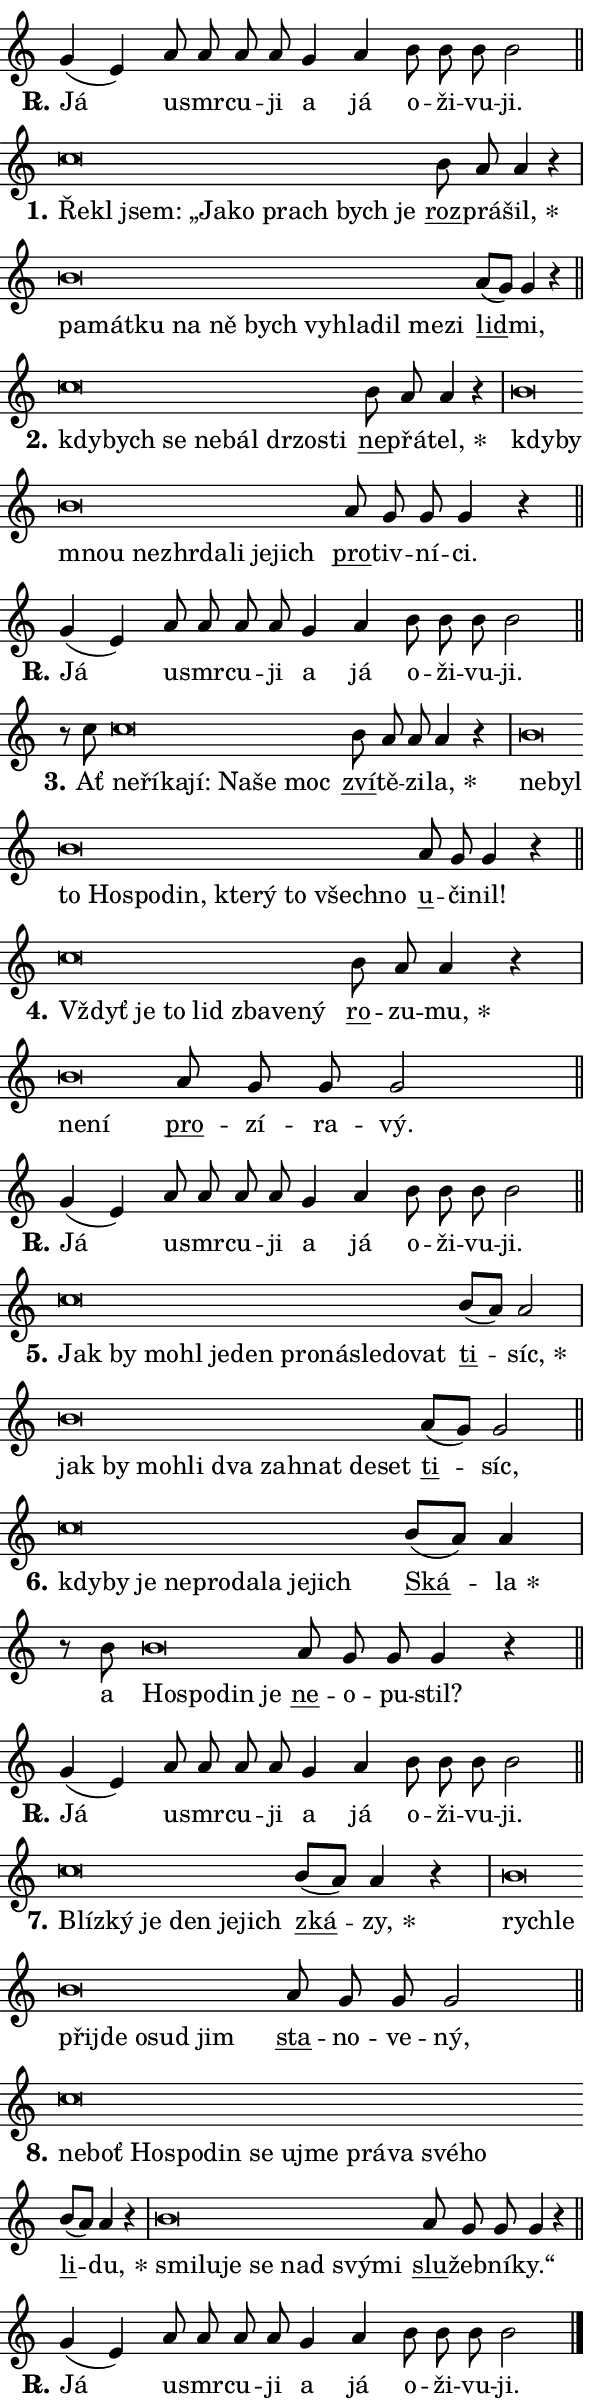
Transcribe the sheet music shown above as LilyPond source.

\version "2.24.0"
\header { tagline = "" }
\paper {
  indent = 0\cm
  top-margin = 0\cm
  right-margin = 0.13\cm % to fit lyric hyphens
  bottom-margin = 0\cm
  left-margin = 0\cm
  paper-width = 10\cm
  page-breaking = #ly:one-page-breaking
  system-system-spacing.basic-distance = #11
  score-system-spacing.basic-distance = #11
  ragged-last = ##f
}


%% Author: Thomas Morley
%% https://lists.gnu.org/archive/html/lilypond-user/2020-05/msg00002.html
#(define (line-position grob)
"Returns position of @var[grob} in current system:
   @code{'start}, if at first time-step
   @code{'end}, if at last time-step
   @code{'middle} otherwise
"
  (let* ((col (ly:item-get-column grob))
         (ln (ly:grob-object col 'left-neighbor))
         (rn (ly:grob-object col 'right-neighbor))
         (col-to-check-left (if (ly:grob? ln) ln col))
         (col-to-check-right (if (ly:grob? rn) rn col))
         (break-dir-left
           (and
             (ly:grob-property col-to-check-left 'non-musical #f)
             (ly:item-break-dir col-to-check-left)))
         (break-dir-right
           (and
             (ly:grob-property col-to-check-right 'non-musical #f)
             (ly:item-break-dir col-to-check-right))))
        (cond ((eqv? 1 break-dir-left) 'start)
              ((eqv? -1 break-dir-right) 'end)
              (else 'middle))))

#(define (tranparent-at-line-position vctor)
  (lambda (grob)
  "Relying on @code{line-position} select the relevant enry from @var{vctor}.
Used to determine transparency,"
    (case (line-position grob)
      ((end) (not (vector-ref vctor 0)))
      ((middle) (not (vector-ref vctor 1)))
      ((start) (not (vector-ref vctor 2))))))

noteHeadBreakVisibility =
#(define-music-function (break-visibility)(vector?)
"Makes @code{NoteHead}s transparent relying on @var{break-visibility}"
#{
  \override NoteHead.transparent =
    #(tranparent-at-line-position break-visibility)
#})

#(define delete-ledgers-for-transparent-note-heads
  (lambda (grob)
    "Reads whether a @code{NoteHead} is transparent.
If so this @code{NoteHead} is removed from @code{'note-heads} from
@var{grob}, which is supposed to be @code{LedgerLineSpanner}.
As a result ledgers are not printed for this @code{NoteHead}"
    (let* ((nhds-array (ly:grob-object grob 'note-heads))
           (nhds-list
             (if (ly:grob-array? nhds-array)
                 (ly:grob-array->list nhds-array)
                 '()))
           ;; Relies on the transparent-property being done before
           ;; Staff.LedgerLineSpanner.after-line-breaking is executed.
           ;; This is fragile ...
           (to-keep
             (remove
               (lambda (nhd)
                 (ly:grob-property nhd 'transparent #f))
               nhds-list)))
      ;; TODO find a better method to iterate over grob-arrays, similiar
      ;; to filter/remove etc for lists
      ;; For now rebuilt from scratch
      (set! (ly:grob-object grob 'note-heads)  '())
      (for-each
        (lambda (nhd)
          (ly:pointer-group-interface::add-grob grob 'note-heads nhd))
        to-keep))))

squashNotes = {
  \override NoteHead.X-extent = #'(-0.2 . 0.2)
  \override NoteHead.Y-extent = #'(-0.75 . 0)
  \override NoteHead.stencil =
    #(lambda (grob)
       (let ((pos (ly:grob-property grob 'staff-position)))
         (begin
           (if (< pos -7) (display "ERROR: Lower brevis then expected\n") (display ""))
           (if (<= pos -6) ly:text-interface::print ly:note-head::print))))
}
unSquashNotes = {
  \revert NoteHead.X-extent
  \revert NoteHead.Y-extent
  \revert NoteHead.stencil
}

hideNotes = \noteHeadBreakVisibility #begin-of-line-visible
unHideNotes = \noteHeadBreakVisibility #all-visible

% work-around for resetting accidentals
% https://lilypond.org/doc/v2.23/Documentation/notation/displaying-rhythms#unmetered-music
cadenzaMeasure = {
  \cadenzaOff
  \partial 1024 s1024
  \cadenzaOn
}

#(define-markup-command (accent layout props text) (markup?)
  "Underline accented syllable"
  (interpret-markup layout props
    #{\markup \override #'(offset . 4.3) \underline { #text }#}))

responsum = \markup \concat {
  "R" \hspace #-1.05 \path #0.1 #'((moveto 0 0.07) (lineto 0.9 0.8)) \hspace #0.05 "."
}

spaceSize = #0.6828661417322834 % exact space size for TeX Gyre Schola

\layout {
  \context {
    \Staff
    \remove "Time_signature_engraver"
    \override LedgerLineSpanner.after-line-breaking = #delete-ledgers-for-transparent-note-heads
  }
  \context {
    \Lyrics {
      \override LyricSpace.minimum-distance = \spaceSize
      \override LyricText.font-name = #"TeX Gyre Schola"
      \override LyricText.font-size = 1
      \override StanzaNumber.font-name = #"TeX Gyre Schola Bold"
      \override StanzaNumber.font-size = 1
    }
  }
  \context {
    \Score 
    \override NoteHead.text =
      #(lambda (grob) 
        (let ((pos (ly:grob-property grob 'staff-position)))
          #{\markup {
            \combine
              \halign #-0.55 \raise #(if (= pos -6) 0 0.5) \override #'(thickness . 2) \draw-line #'(3.2 . 0)
              \musicglyph "noteheads.sM1"
          }#}))
  }
}

% magnetic-lyrics.ily
%
%   written by
%     Jean Abou Samra <jean@abou-samra.fr>
%     Werner Lemberg <wl@gnu.org>
%
%   adapted by
%     Jiri Hon <jiri.hon@gmail.com>
%
% Version 2022-Apr-15

% https://www.mail-archive.com/lilypond-user@gnu.org/msg149350.html

#(define (Left_hyphen_pointer_engraver context)
   "Collect syllable-hyphen-syllable occurrences in lyrics and store
them in properties.  This engraver only looks to the left.  For
example, if the lyrics input is @code{foo -- bar}, it does the
following.

@itemize @bullet
@item
Set the @code{text} property of the @code{LyricHyphen} grob between
@q{foo} and @q{bar} to @code{foo}.

@item
Set the @code{left-hyphen} property of the @code{LyricText} grob with
text @q{foo} to the @code{LyricHyphen} grob between @q{foo} and
@q{bar}.
@end itemize

Use this auxiliary engraver in combination with the
@code{lyric-@/text::@/apply-@/magnetic-@/offset!} hook."
   (let ((hyphen #f)
         (text #f))
     (make-engraver
      (acknowledgers
       ((lyric-syllable-interface engraver grob source-engraver)
        (set! text grob)))
      (end-acknowledgers
       ((lyric-hyphen-interface engraver grob source-engraver)
        ;(when (not (grob::has-interface grob 'lyric-space-interface))
          (set! hyphen grob)));)
      ((stop-translation-timestep engraver)
       (when (and text hyphen)
         (ly:grob-set-object! text 'left-hyphen hyphen))
       (set! text #f)
       (set! hyphen #f)))))

#(define (lyric-text::apply-magnetic-offset! grob)
   "If the space between two syllables is less than the value in
property @code{LyricText@/.details@/.squash-threshold}, move the right
syllable to the left so that it gets concatenated with the left
syllable.

Use this function as a hook for
@code{LyricText@/.after-@/line-@/breaking} if the
@code{Left_@/hyphen_@/pointer_@/engraver} is active."
   (let ((hyphen (ly:grob-object grob 'left-hyphen #f)))
     (when hyphen
       (let ((left-text (ly:spanner-bound hyphen LEFT)))
         (when (grob::has-interface left-text 'lyric-syllable-interface)
           (let* ((common (ly:grob-common-refpoint grob left-text X))
                  (this-x-ext (ly:grob-extent grob common X))
                  (left-x-ext
                   (begin
                     ;; Trigger magnetism for left-text.
                     (ly:grob-property left-text 'after-line-breaking)
                     (ly:grob-extent left-text common X)))
                  ;; `delta` is the gap width between two syllables.
                  (delta (- (interval-start this-x-ext)
                            (interval-end left-x-ext)))
                  (details (ly:grob-property grob 'details))
                  (threshold (assoc-get 'squash-threshold details 0.2)))
             (when (< delta threshold)
               (let* (;; We have to manipulate the input text so that
                      ;; ligatures crossing syllable boundaries are not
                      ;; disabled.  For languages based on the Latin
                      ;; script this is essentially a beautification.
                      ;; However, for non-Western scripts it can be a
                      ;; necessity.
                      (lt (ly:grob-property left-text 'text))
                      (rt (ly:grob-property grob 'text))
                      (is-space (grob::has-interface hyphen 'lyric-space-interface))
                      (space (if is-space " " ""))
                      (extra-delta (if is-space spaceSize 0))
                      ;; Append new syllable.
                      (ltrt-space (if (and (string? lt) (string? rt))
                                (string-append lt space rt)
                                (make-concat-markup (list lt space rt))))
                      ;; Right-align `ltrt` to the right side.
                      (ltrt-space-markup (grob-interpret-markup
                               grob
                               (make-translate-markup
                                (cons (interval-length this-x-ext) 0)
                                (make-right-align-markup ltrt-space)))))
                 (begin
                   ;; Don't print `left-text`.
                   (ly:grob-set-property! left-text 'stencil #f)
                   ;; Set text and stencil (which holds all collected
                   ;; syllables so far) and shift it to the left.
                   (ly:grob-set-property! grob 'text ltrt-space)
                   (ly:grob-set-property! grob 'stencil ltrt-space-markup)
                   (ly:grob-translate-axis! grob (- (- delta extra-delta)) X))))))))))


#(define (lyric-hyphen::displace-bounds-first grob)
   ;; Make very sure this callback isn't triggered too early.
   (let ((left (ly:spanner-bound grob LEFT))
         (right (ly:spanner-bound grob RIGHT)))
     (ly:grob-property left 'after-line-breaking)
     (ly:grob-property right 'after-line-breaking)
     (ly:lyric-hyphen::print grob)))

squashThreshold = #0.4

\layout {
  \context {
    \Lyrics
    \consists #Left_hyphen_pointer_engraver
    \override LyricText.after-line-breaking =
      #lyric-text::apply-magnetic-offset!
    \override LyricHyphen.stencil = #lyric-hyphen::displace-bounds-first
    \override LyricText.details.squash-threshold = \squashThreshold
    \override LyricHyphen.minimum-distance = 0
    \override LyricHyphen.minimum-length = \squashThreshold
  }
}

squashText = \override LyricText.details.squash-threshold = 9999
unSquashText = \override LyricText.details.squash-threshold = \squashThreshold

leftText = \override LyricText.self-alignment-X = #LEFT
unLeftText = \revert LyricText.self-alignment-X

starOffset = #(lambda (grob) 
                (let ((x_offset (ly:self-alignment-interface::aligned-on-x-parent grob)))
                  (if (= x_offset 0) 0 (+ x_offset 1.2))))

star = #(define-music-function (syllable)(string?)
"Append star separator at the end of a syllable"
#{
  \once \override LyricText.X-offset = #starOffset
  \lyricmode { \markup {
    #syllable
    \override #'((font-name . "TeX Gyre Schola Bold")) \hspace #0.2 \lower #0.65 \larger "*"
  } }
#})

starAccent = #(define-music-function (syllable)(string?)
"Append star separator at the end of a syllable and make accent"
#{
  \once \override LyricText.X-offset = #starOffset
  \lyricmode { \markup {
    \accent #syllable
    \override #'((font-name . "TeX Gyre Schola Bold")) \hspace #0.2 \lower #0.65 \larger "*"
  } }
#})

breath = #(define-music-function (syllable)(string?)
"Append breathing indicator at the end of a syllable"
#{
  \lyricmode { \markup { #syllable "+" } }
#})

optionalBreath = #(define-music-function (syllable)(string?)
"Append optional breathing indicator at the end of a syllable"
#{
  \lyricmode { \markup { #syllable "(+)" } }
#})


\score {
    <<
        \new Voice = "melody" { \cadenzaOn \key c \major \relative { g'4( e) a8 a a a \bar "" g4 a \bar "" b8 b b b2 \cadenzaMeasure \bar "||" \break } }
        \new Lyrics \lyricsto "melody" { \lyricmode { \set stanza = \responsum
Já u -- smr -- cu -- ji a já o -- ži -- vu -- ji. } }
    >>
    \layout {}
}

\score {
    <<
        \new Voice = "melody" { \cadenzaOn \key c \major \relative { \squashNotes c''\breve*1/16 \hideNotes \breve*1/16 \bar "" \breve*1/16 \bar "" \breve*1/16 \bar "" \breve*1/16 \bar "" \breve*1/16 \bar "" \breve*1/16 \breve*1/16 \bar "" \unHideNotes \unSquashNotes \bar "" b8 a a4 r \cadenzaMeasure \bar "|" \squashNotes b\breve*1/16 \hideNotes \breve*1/16 \bar "" \breve*1/16 \bar "" \breve*1/16 \bar "" \breve*1/16 \bar "" \breve*1/16 \bar "" \breve*1/16 \bar "" \breve*1/16 \bar "" \breve*1/16 \bar "" \breve*1/16 \breve*1/16 \bar "" \unHideNotes \unSquashNotes \bar "" a8[( g)] g4 r \cadenzaMeasure \bar "||" \break } }
        \new Lyrics \lyricsto "melody" { \lyricmode { \set stanza = "1."
\leftText Ře -- \squashText kl jsem: „Ja -- ko prach bych je \unLeftText \unSquashText \markup \accent roz -- prá -- \star šil, \leftText pa -- \squashText mát -- ku na ně bych vy -- hla -- dil me -- zi \unLeftText \unSquashText \markup \accent lid -- mi, } }
    >>
    \layout {}
}

\score {
    <<
        \new Voice = "melody" { \cadenzaOn \key c \major \relative { \squashNotes c''\breve*1/16 \hideNotes \breve*1/16 \bar "" \breve*1/16 \bar "" \breve*1/16 \bar "" \breve*1/16 \bar "" \breve*1/16 \bar "" \breve*1/16 \breve*1/16 \bar "" \unHideNotes \unSquashNotes \bar "" b8 a a4 r \cadenzaMeasure \bar "|" \squashNotes b\breve*1/16 \hideNotes \breve*1/16 \bar "" \breve*1/16 \bar "" \breve*1/16 \bar "" \breve*1/16 \bar "" \breve*1/16 \bar "" \breve*1/16 \bar "" \breve*1/16 \breve*1/16 \bar "" \unHideNotes \unSquashNotes \bar "" a8 g g g4 r \cadenzaMeasure \bar "||" \break } }
        \new Lyrics \lyricsto "melody" { \lyricmode { \set stanza = "2."
\leftText kdy -- \squashText bych se ne -- bál dr -- zo -- sti \unLeftText \unSquashText \markup \accent ne -- přá -- \star tel, \leftText kdy -- \squashText by mnou ne -- zhr -- da -- li je -- jich \unLeftText \unSquashText \markup \accent pro -- tiv -- ní -- ci. } }
    >>
    \layout {}
}

\score {
    <<
        \new Voice = "melody" { \cadenzaOn \key c \major \relative { g'4( e) a8 a a a \bar "" g4 a \bar "" b8 b b b2 \cadenzaMeasure \bar "||" \break } }
        \new Lyrics \lyricsto "melody" { \lyricmode { \set stanza = \responsum
Já u -- smr -- cu -- ji a já o -- ži -- vu -- ji. } }
    >>
    \layout {}
}

\score {
    <<
        \new Voice = "melody" { \cadenzaOn \key c \major \relative { r8 c''8 \squashNotes c\breve*1/16 \hideNotes \breve*1/16 \bar "" \breve*1/16 \bar "" \breve*1/16 \bar "" \breve*1/16 \bar "" \breve*1/16 \breve*1/16 \bar "" \unHideNotes \unSquashNotes \bar "" b8 a a a4 r \cadenzaMeasure \bar "|" \squashNotes b\breve*1/16 \hideNotes \breve*1/16 \bar "" \breve*1/16 \bar "" \breve*1/16 \bar "" \breve*1/16 \bar "" \breve*1/16 \bar "" \breve*1/16 \bar "" \breve*1/16 \bar "" \breve*1/16 \bar "" \breve*1/16 \breve*1/16 \bar "" \unHideNotes \unSquashNotes \bar "" a8 g g4 r \cadenzaMeasure \bar "||" \break } }
        \new Lyrics \lyricsto "melody" { \lyricmode { \set stanza = "3."
Ať \leftText ne -- \squashText ří -- ka -- jí: Na -- še moc \unLeftText \unSquashText \markup \accent zví -- tě -- zi -- \star la, \leftText ne -- \squashText byl to Ho -- spo -- din, kte -- rý to všech -- no \unLeftText \unSquashText \markup \accent u -- či -- nil! } }
    >>
    \layout {}
}

\score {
    <<
        \new Voice = "melody" { \cadenzaOn \key c \major \relative { \squashNotes c''\breve*1/16 \hideNotes \breve*1/16 \bar "" \breve*1/16 \bar "" \breve*1/16 \bar "" \breve*1/16 \bar "" \breve*1/16 \breve*1/16 \bar "" \unHideNotes \unSquashNotes \bar "" b8 a a4 r \cadenzaMeasure \bar "|" \squashNotes b\breve*1/16 \hideNotes \breve*1/16 \bar "" \unHideNotes \unSquashNotes \bar "" a8 g g g2 \cadenzaMeasure \bar "||" \break } }
        \new Lyrics \lyricsto "melody" { \lyricmode { \set stanza = "4."
\leftText Vždyť \squashText je to lid zba -- ve -- ný \unLeftText \unSquashText \markup \accent ro -- zu -- \star mu, \leftText ne -- \squashText ní \unLeftText \unSquashText \markup \accent pro -- zí -- ra -- vý. } }
    >>
    \layout {}
}

\score {
    <<
        \new Voice = "melody" { \cadenzaOn \key c \major \relative { g'4( e) a8 a a a \bar "" g4 a \bar "" b8 b b b2 \cadenzaMeasure \bar "||" \break } }
        \new Lyrics \lyricsto "melody" { \lyricmode { \set stanza = \responsum
Já u -- smr -- cu -- ji a já o -- ži -- vu -- ji. } }
    >>
    \layout {}
}

\score {
    <<
        \new Voice = "melody" { \cadenzaOn \key c \major \relative { \squashNotes c''\breve*1/16 \hideNotes \breve*1/16 \bar "" \breve*1/16 \bar "" \breve*1/16 \bar "" \breve*1/16 \bar "" \breve*1/16 \bar "" \breve*1/16 \bar "" \breve*1/16 \bar "" \breve*1/16 \bar "" \breve*1/16 \breve*1/16 \bar "" \unHideNotes \unSquashNotes \bar "" b8[( a)] a2 \cadenzaMeasure \bar "|" \squashNotes b\breve*1/16 \hideNotes \breve*1/16 \bar "" \breve*1/16 \bar "" \breve*1/16 \bar "" \breve*1/16 \bar "" \breve*1/16 \bar "" \breve*1/16 \bar "" \breve*1/16 \breve*1/16 \bar "" \unHideNotes \unSquashNotes \bar "" a8[( g)] g2 \cadenzaMeasure \bar "||" \break } }
        \new Lyrics \lyricsto "melody" { \lyricmode { \set stanza = "5."
\leftText Jak \squashText by mo -- hl je -- den pro -- ná -- sle -- do -- vat \unLeftText \unSquashText \markup \accent ti -- \star síc, \leftText jak \squashText by mo -- hli dva za -- hnat de -- set \unLeftText \unSquashText \markup \accent ti -- síc, } }
    >>
    \layout {}
}

\score {
    <<
        \new Voice = "melody" { \cadenzaOn \key c \major \relative { \squashNotes c''\breve*1/16 \hideNotes \breve*1/16 \bar "" \breve*1/16 \bar "" \breve*1/16 \bar "" \breve*1/16 \bar "" \breve*1/16 \bar "" \breve*1/16 \bar "" \breve*1/16 \breve*1/16 \bar "" \unHideNotes \unSquashNotes \bar "" b8[( a)] a4 \cadenzaMeasure \bar "|" r8 b8 \squashNotes b\breve*1/16 \hideNotes \breve*1/16 \bar "" \breve*1/16 \breve*1/16 \bar "" \unHideNotes \unSquashNotes \bar "" a8 g g g4 r \cadenzaMeasure \bar "||" \break } }
        \new Lyrics \lyricsto "melody" { \lyricmode { \set stanza = "6."
\leftText kdy -- \squashText by je ne -- pro -- da -- la je -- jich \unLeftText \unSquashText \markup \accent Ská -- \star la a \leftText Ho -- \squashText spo -- din je \unLeftText \unSquashText \markup \accent ne -- o -- pu -- stil? } }
    >>
    \layout {}
}

\score {
    <<
        \new Voice = "melody" { \cadenzaOn \key c \major \relative { g'4( e) a8 a a a \bar "" g4 a \bar "" b8 b b b2 \cadenzaMeasure \bar "||" \break } }
        \new Lyrics \lyricsto "melody" { \lyricmode { \set stanza = \responsum
Já u -- smr -- cu -- ji a já o -- ži -- vu -- ji. } }
    >>
    \layout {}
}

\score {
    <<
        \new Voice = "melody" { \cadenzaOn \key c \major \relative { \squashNotes c''\breve*1/16 \hideNotes \breve*1/16 \bar "" \breve*1/16 \bar "" \breve*1/16 \bar "" \breve*1/16 \breve*1/16 \bar "" \unHideNotes \unSquashNotes \bar "" b8[( a)] a4 r \cadenzaMeasure \bar "|" \squashNotes b\breve*1/16 \hideNotes \breve*1/16 \bar "" \breve*1/16 \bar "" \breve*1/16 \bar "" \breve*1/16 \bar "" \breve*1/16 \breve*1/16 \bar "" \unHideNotes \unSquashNotes \bar "" a8 g g g2 \cadenzaMeasure \bar "||" \break } }
        \new Lyrics \lyricsto "melody" { \lyricmode { \set stanza = "7."
\leftText Blíz -- \squashText ký je den je -- jich \unLeftText \unSquashText \markup \accent zká -- \star zy, \leftText rych -- \squashText le při -- jde o -- sud jim \unLeftText \unSquashText \markup \accent sta -- no -- ve -- ný, } }
    >>
    \layout {}
}

\score {
    <<
        \new Voice = "melody" { \cadenzaOn \key c \major \relative { \squashNotes c''\breve*1/16 \hideNotes \breve*1/16 \bar "" \breve*1/16 \bar "" \breve*1/16 \bar "" \breve*1/16 \bar "" \breve*1/16 \bar "" \breve*1/16 \bar "" \breve*1/16 \bar "" \breve*1/16 \bar "" \breve*1/16 \bar "" \breve*1/16 \breve*1/16 \bar "" \unHideNotes \unSquashNotes \bar "" b8[( a)] a4 r \cadenzaMeasure \bar "|" \squashNotes b\breve*1/16 \hideNotes \breve*1/16 \bar "" \breve*1/16 \bar "" \breve*1/16 \bar "" \breve*1/16 \bar "" \breve*1/16 \breve*1/16 \bar "" \unHideNotes \unSquashNotes \bar "" a8 g g g4 r \cadenzaMeasure \bar "||" \break } }
        \new Lyrics \lyricsto "melody" { \lyricmode { \set stanza = "8."
\leftText ne -- \squashText boť Ho -- spo -- din se u -- jme prá -- va své -- ho \unLeftText \unSquashText \markup \accent li -- \star du, \leftText smi -- \squashText lu -- je se nad svý -- mi \unLeftText \unSquashText \markup \accent slu -- žeb -- ní -- ky.“ } }
    >>
    \layout {}
}

\score {
    <<
        \new Voice = "melody" { \cadenzaOn \key c \major \relative { g'4( e) a8 a a a \bar "" g4 a \bar "" b8 b b b2 \cadenzaMeasure \bar "||" \break } \bar "|." }
        \new Lyrics \lyricsto "melody" { \lyricmode { \set stanza = \responsum
Já u -- smr -- cu -- ji a já o -- ži -- vu -- ji. } }
    >>
    \layout {}
}
